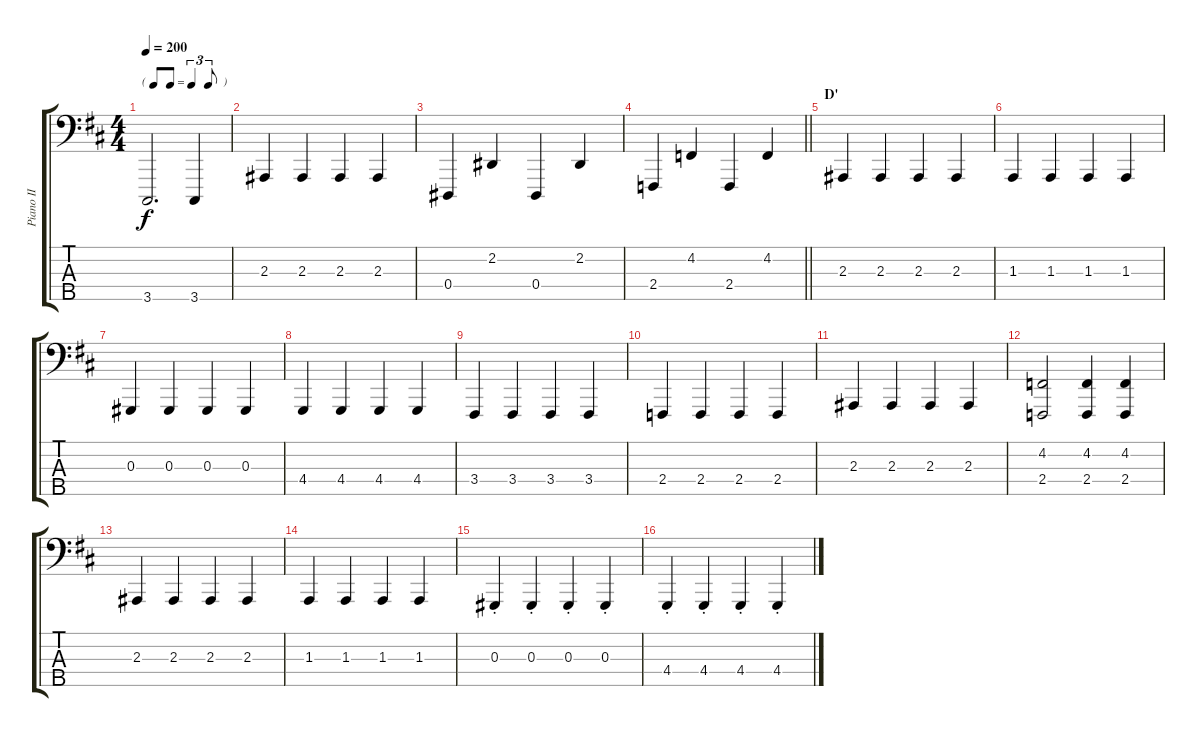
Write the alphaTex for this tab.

\track ("Piano II" "Piano II") {instrument brightacousticpiano}
\staff {score tabs}
\tuning (Gb2 Db2 Ab1 Eb1 Bb0) {hide}
\ts (4 4)
\tf triplet8th
\tempo 200
\clef f4
\ks d
3.5.2{d dy f} 3.5.4 |
2.3.4 2.3.4 2.3.4 2.3.4 |
0.4.4 2.2.4 0.4.4 2.2.4 |
\barLineRight lightlight
2.4.4 4.2.4 2.4.4 4.2.4 |
\section ("" "D'")
2.3.4 2.3.4 2.3.4 2.3.4 |
1.3.4 1.3.4 1.3.4 1.3.4 |
0.3.4 0.3.4 0.3.4 0.3.4 |
4.4.4 4.4.4 4.4.4 4.4.4 |
3.4.4 3.4.4 3.4.4 3.4.4 |
2.4.4 2.4.4 2.4.4 2.4.4 |
2.3.4 2.3.4 2.3.4 2.3.4 |
(4.2 2.4).2 (4.2 2.4).4 (4.2 2.4).4 |
2.3.4 2.3.4 2.3.4 2.3.4 |
1.3.4 1.3.4 1.3.4 1.3.4 |
0.3{st}.4 0.3{st}.4 0.3{st}.4 0.3{st}.4 |
4.4{st}.4 4.4{st}.4 4.4{st}.4 4.4{st}.4
